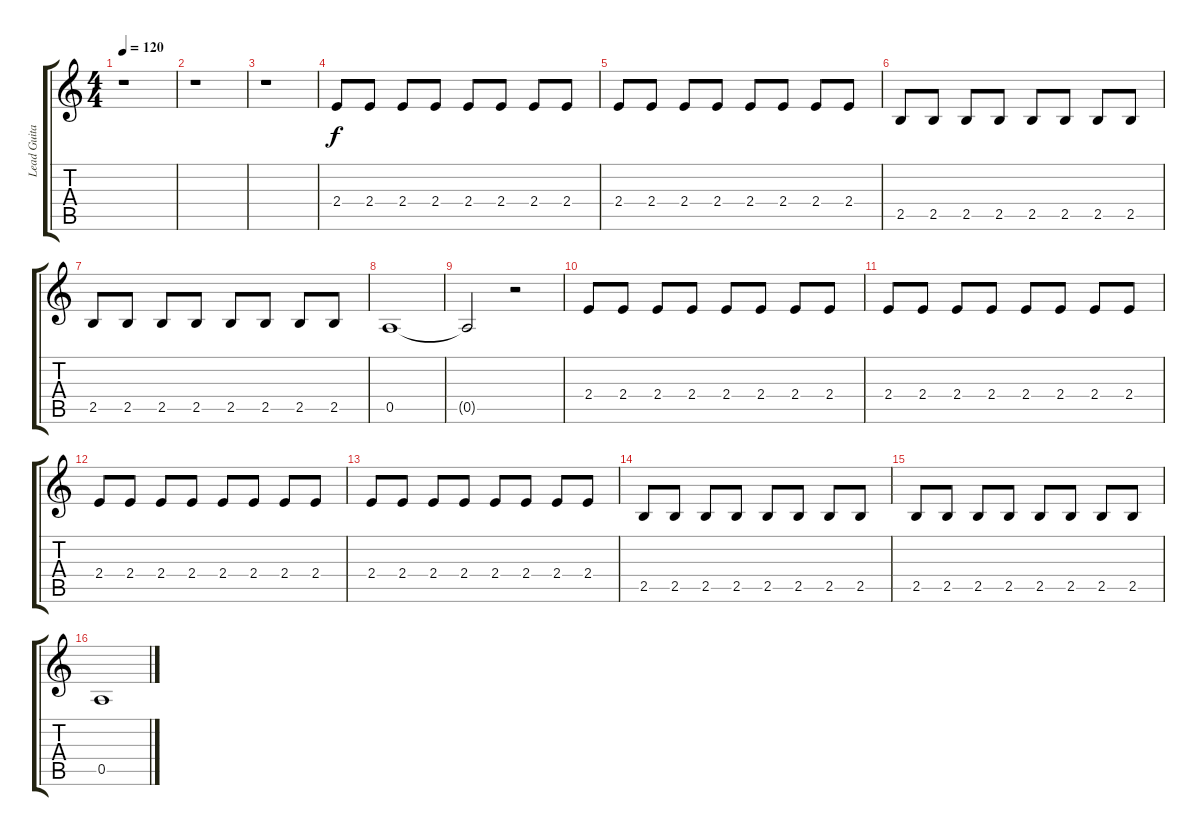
\track ("Lead Guitar 2" "Lead Guita") {instrument overdrivenguitar}
\staff {score tabs}
\tuning (E4 B3 G3 D3 A2 E2) {hide}
\ts (4 4)
\tempo 120
\clef g2
\ks c
r.1{dy f} |
r.1 |
r.1 |
2.4.8 2.4.8 2.4.8 2.4.8 2.4.8 2.4.8 2.4.8 2.4.8 |
2.4.8 2.4.8 2.4.8 2.4.8 2.4.8 2.4.8 2.4.8 2.4.8 |
2.5.8 2.5.8 2.5.8 2.5.8 2.5.8 2.5.8 2.5.8 2.5.8 |
2.5.8 2.5.8 2.5.8 2.5.8 2.5.8 2.5.8 2.5.8 2.5.8 |
0.5.1 |
0.5{t}.2 r.2 |
2.4.8 2.4.8 2.4.8 2.4.8 2.4.8 2.4.8 2.4.8 2.4.8 |
2.4.8 2.4.8 2.4.8 2.4.8 2.4.8 2.4.8 2.4.8 2.4.8 |
2.4.8 2.4.8 2.4.8 2.4.8 2.4.8 2.4.8 2.4.8 2.4.8 |
2.4.8 2.4.8 2.4.8 2.4.8 2.4.8 2.4.8 2.4.8 2.4.8 |
2.5.8 2.5.8 2.5.8 2.5.8 2.5.8 2.5.8 2.5.8 2.5.8 |
2.5.8 2.5.8 2.5.8 2.5.8 2.5.8 2.5.8 2.5.8 2.5.8 |
0.5.1
